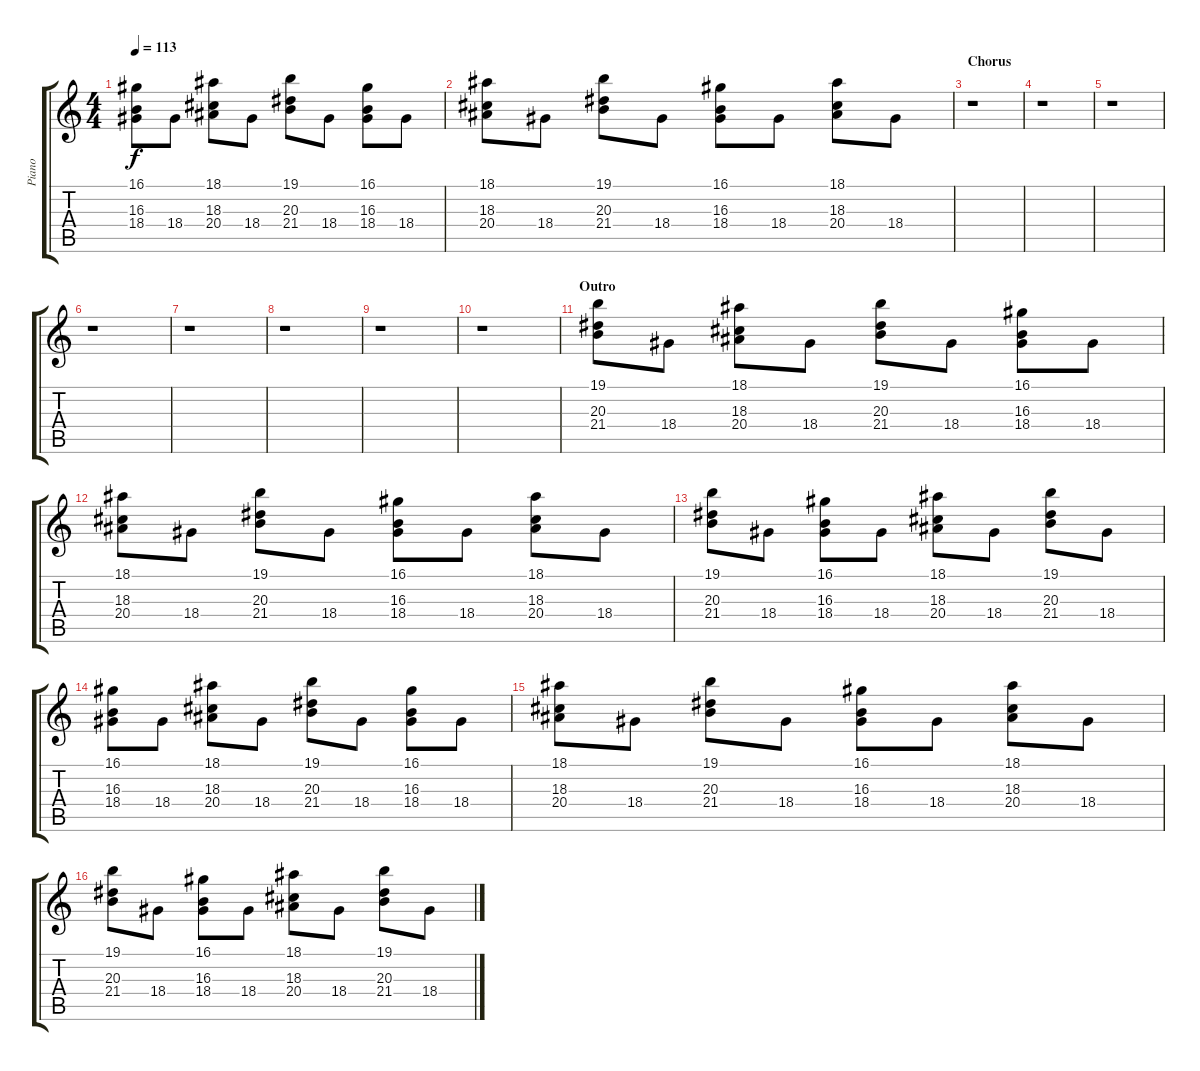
\track ("Piano" "Piano") {instrument acousticgrandpiano}
\staff {score tabs}
\tuning (E4 B3 G3 D3 A2 E2) {hide}
\ts (4 4)
\tempo 113
\clef g2
\ks c
(16.1 16.3 18.4).8{dy f} 18.4.8 (18.1 18.3 20.4).8 18.4.8 (19.1 20.3 21.4).8 18.4.8 (16.1 16.3 18.4).8 18.4.8 |
(18.1 18.3 20.4).8 18.4.8 (19.1 20.3 21.4).8 18.4.8 (16.1 16.3 18.4).8 18.4.8 (18.1 18.3 20.4).8 18.4.8 |
\section ("" "Chorus")
r.1 |
r.1 |
r.1 |
r.1 |
r.1 |
r.1 |
r.1 |
r.1 |
\section ("" "Outro")
(19.1 20.3 21.4).8 18.4.8 (18.1 18.3 20.4).8 18.4.8 (19.1 20.3 21.4).8 18.4.8 (16.1 16.3 18.4).8 18.4.8 |
(18.1 18.3 20.4).8 18.4.8 (19.1 20.3 21.4).8 18.4.8 (16.1 16.3 18.4).8 18.4.8 (18.1 18.3 20.4).8 18.4.8 |
(19.1 20.3 21.4).8 18.4.8 (16.1 16.3 18.4).8 18.4.8 (18.1 18.3 20.4).8 18.4.8 (19.1 20.3 21.4).8 18.4.8 |
(16.1 16.3 18.4).8 18.4.8 (18.1 18.3 20.4).8 18.4.8 (19.1 20.3 21.4).8 18.4.8 (16.1 16.3 18.4).8 18.4.8 |
(18.1 18.3 20.4).8 18.4.8 (19.1 20.3 21.4).8 18.4.8 (16.1 16.3 18.4).8 18.4.8 (18.1 18.3 20.4).8 18.4.8 |
(19.1 20.3 21.4).8 18.4.8 (16.1 16.3 18.4).8 18.4.8 (18.1 18.3 20.4).8 18.4.8 (19.1 20.3 21.4).8 18.4.8
